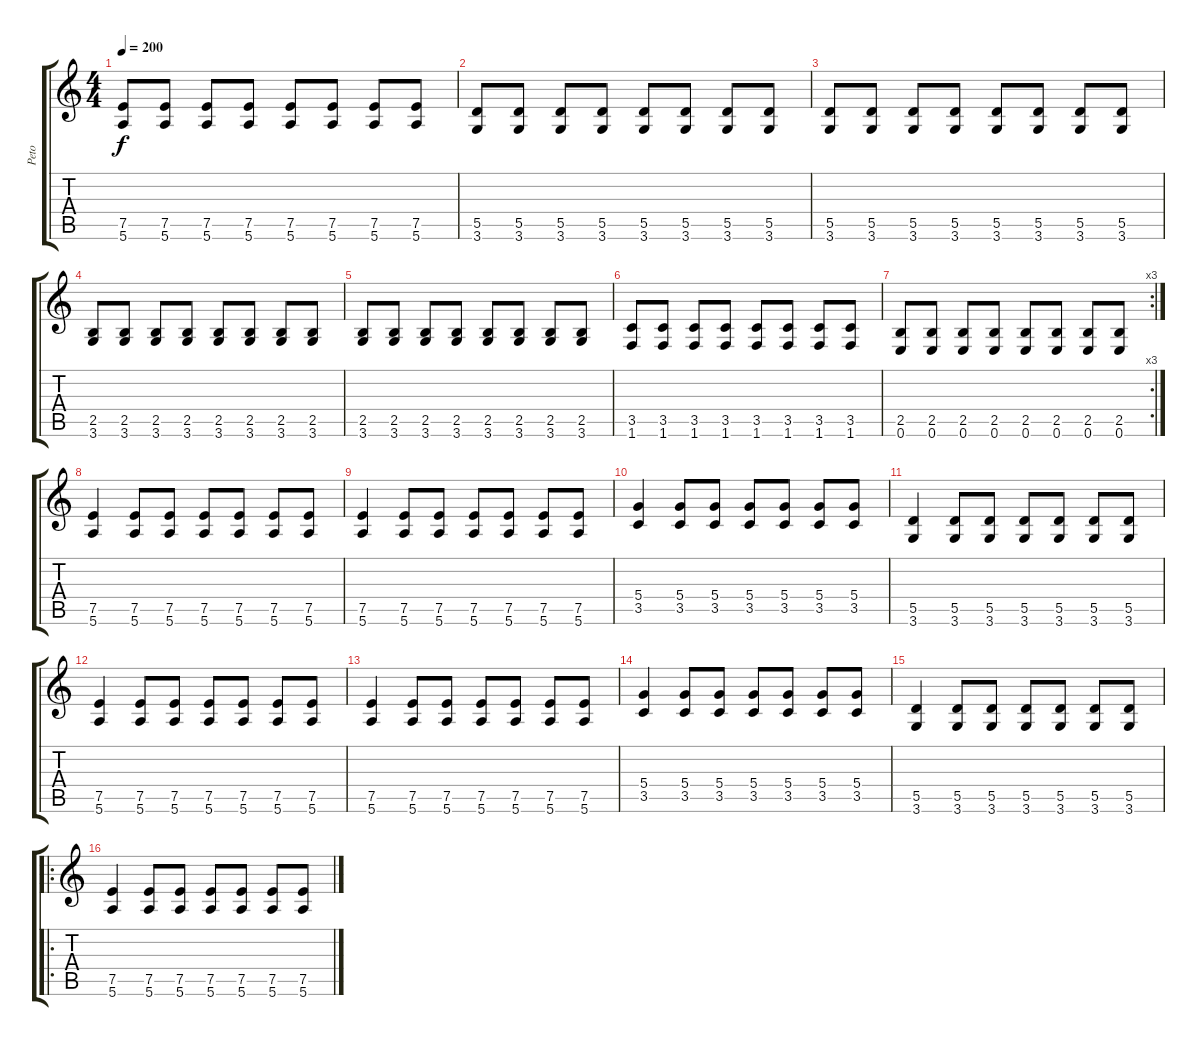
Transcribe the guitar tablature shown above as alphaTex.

\track ("Peto" "Peto") {instrument distortionguitar}
\staff {score tabs}
\tuning (E4 B3 G3 D3 A2 E2) {hide}
\ts (4 4)
\tempo 200
\clef g2
\ks c
(7.5 5.6).8{dy f} (7.5 5.6).8 (7.5 5.6).8 (7.5 5.6).8 (7.5 5.6).8 (7.5 5.6).8 (7.5 5.6).8 (7.5 5.6).8 |
(5.5 3.6).8 (5.5 3.6).8 (5.5 3.6).8 (5.5 3.6).8 (5.5 3.6).8 (5.5 3.6).8 (5.5 3.6).8 (5.5 3.6).8 |
(5.5 3.6).8 (5.5 3.6).8 (5.5 3.6).8 (5.5 3.6).8 (5.5 3.6).8 (5.5 3.6).8 (5.5 3.6).8 (5.5 3.6).8 |
(2.5 3.6).8 (2.5 3.6).8 (2.5 3.6).8 (2.5 3.6).8 (2.5 3.6).8 (2.5 3.6).8 (2.5 3.6).8 (2.5 3.6).8 |
(2.5 3.6).8 (2.5 3.6).8 (2.5 3.6).8 (2.5 3.6).8 (2.5 3.6).8 (2.5 3.6).8 (2.5 3.6).8 (2.5 3.6).8 |
(3.5 1.6).8 (3.5 1.6).8 (3.5 1.6).8 (3.5 1.6).8 (3.5 1.6).8 (3.5 1.6).8 (3.5 1.6).8 (3.5 1.6).8 |
\rc 3
(2.5 0.6).8 (2.5 0.6).8 (2.5 0.6).8 (2.5 0.6).8 (2.5 0.6).8 (2.5 0.6).8 (2.5 0.6).8 (2.5 0.6).8 |
(7.5 5.6).4 (7.5 5.6).8 (7.5 5.6).8 (7.5 5.6).8 (7.5 5.6).8 (7.5 5.6).8 (7.5 5.6).8 |
(7.5 5.6).4 (7.5 5.6).8 (7.5 5.6).8 (7.5 5.6).8 (7.5 5.6).8 (7.5 5.6).8 (7.5 5.6).8 |
(5.4 3.5).4 (5.4 3.5).8 (5.4 3.5).8 (5.4 3.5).8 (5.4 3.5).8 (5.4 3.5).8 (5.4 3.5).8 |
(5.5 3.6).4 (5.5 3.6).8 (5.5 3.6).8 (5.5 3.6).8 (5.5 3.6).8 (5.5 3.6).8 (5.5 3.6).8 |
(7.5 5.6).4 (7.5 5.6).8 (7.5 5.6).8 (7.5 5.6).8 (7.5 5.6).8 (7.5 5.6).8 (7.5 5.6).8 |
(7.5 5.6).4 (7.5 5.6).8 (7.5 5.6).8 (7.5 5.6).8 (7.5 5.6).8 (7.5 5.6).8 (7.5 5.6).8 |
(5.4 3.5).4 (5.4 3.5).8 (5.4 3.5).8 (5.4 3.5).8 (5.4 3.5).8 (5.4 3.5).8 (5.4 3.5).8 |
(5.5 3.6).4 (5.5 3.6).8 (5.5 3.6).8 (5.5 3.6).8 (5.5 3.6).8 (5.5 3.6).8 (5.5 3.6).8 |
\ro
(7.5 5.6).4 (7.5 5.6).8 (7.5 5.6).8 (7.5 5.6).8 (7.5 5.6).8 (7.5 5.6).8 (7.5 5.6).8
